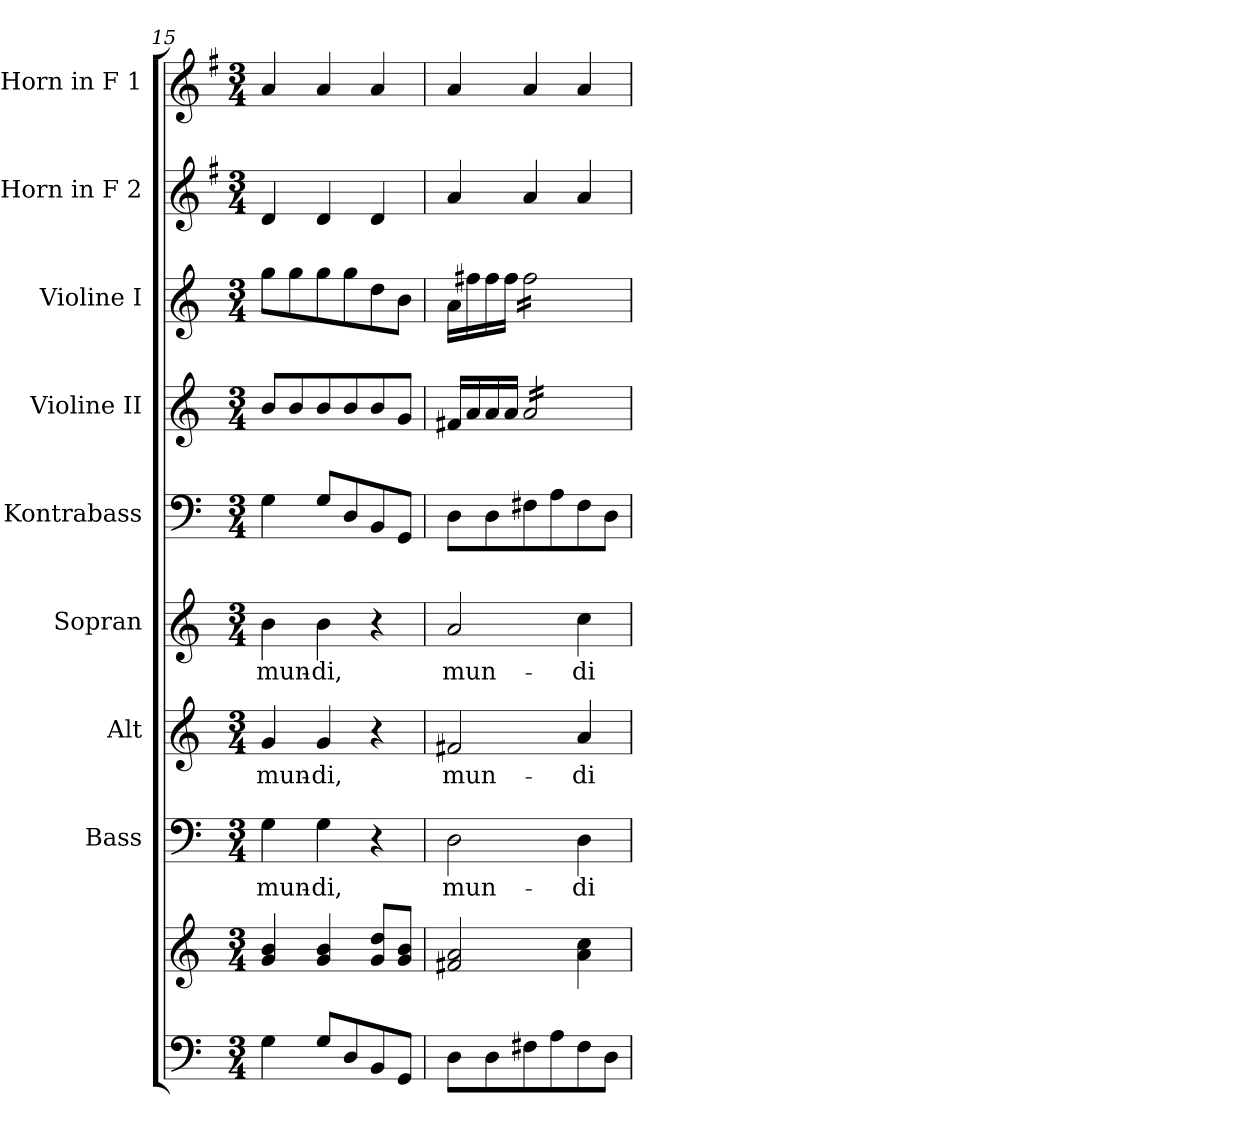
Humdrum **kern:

**kern	**kern	**kern	**text	**kern	**text	**kern	**text	**kern	**kern	**kern	**kern	**kern
*part9	*part9	*part8	*part8	*part7	*part7	*part6	*part6	*part5	*part4	*part3	*part2	*part1
*staff10	*staff9	*staff8	*staff8	*staff7	*staff7	*staff6	*staff6	*staff5	*staff4	*staff3	*staff2	*staff1
*	*	*I"Bass	*	*I"Alt	*	*I"Sopran	*	*I"Kontrabass	*I"Violine II	*I"Violine I	*I"Horn in F 2	*I"Horn in F 1
*	*	*I'B.	*	*I'A.	*	*I'S.	*	*I'Kb.	*I'Vl. II	*I'Vl. I	*I'Hrn. 2	*I'Hrn. 1
*clefF4	*clefG2	*clefF4	*	*clefG2	*	*clefG2	*	*clefF4	*clefG2	*clefG2	*clefG2	*clefG2
*	*	*	*	*	*	*	*	*ITrd7c12	*	*	*ITrd4c7	*ITrd4c7
*k[]	*k[]	*k[]	*	*k[]	*	*k[]	*	*k[]	*k[]	*k[]	*k[]	*k[]
*C:	*C:	*C:	*	*C:	*	*C:	*	*C:	*C:	*C:	*C:	*C:
*M3/4	*M3/4	*M3/4	*	*M3/4	*	*M3/4	*	*M3/4	*M3/4	*M3/4	*M3/4	*M3/4
=15	=15	=15	=15	=15	=15	=15	=15	=15	=15	=15	=15	=15
!	!	!	!LO:LY:b	!	!LO:LY:b	!	!LO:LY:b	!	!	!	!	!
4G\	4g/ 4b/	4G\	mun-	4g/	mun-	4b\	mun-	4GG\	8b/L	8gg\L	4G/	4d/
.	.	.	.	.	.	.	.	.	8b/	8gg\	.	.
!	!	!	!LO:LY:b	!	!LO:LY:b	!	!LO:LY:b	!	!	!	!	!
8G/L	4g/ 4b/	4G\	-di,	4g/	-di,	4b\	-di,	8GG/L	8b/	8gg\	4G/	4d/
8D/	.	.	.	.	.	.	.	8DD/	8b/	8gg\	.	.
8BB/	8g/ 8dd/L	4r	.	4r	.	4r	.	8BBB/	8b/	8dd\	4G/	4d/
8GG/J	8g/ 8b/J	.	.	.	.	.	.	8GGG/J	8g/J	8b\J	.	.
=16	=16	=16	=16	=16	=16	=16	=16	=16	=16	=16	=16	=16
!	!	!	!LO:LY:b	!	!LO:LY:b	!	!LO:LY:b	!	!	!	!	!
8D\L	2f#X/ 2a/	2D\	mun-	2f#X/	mun-	2a/	mun-	8DD\L	16f#X/LL	16a\LL	4d/	4d/
.	.	.	.	.	.	.	.	.	16a/	16ff#X\	.	.
8D\	.	.	.	.	.	.	.	8DD\	16a/	16ff#\	.	.
.	.	.	.	.	.	.	.	.	16a/JJ	16ff#\JJ	.	.
*	*	*	*	*	*	*	*	*	*tremolo	*	*	*
*	*	*	*	*	*	*	*	*	*	*tremolo	*	*
8F#X\	.	.	.	.	.	.	.	8FF#X\	16a/LL	16ff#\LL	4d/	4d/
.	.	.	.	.	.	.	.	.	16a/	16ff#\	.	.
8A\	.	.	.	.	.	.	.	8AA\	16a/	16ff#\	.	.
.	.	.	.	.	.	.	.	.	16a/	16ff#\	.	.
!	!	!	!LO:LY:b	!	!LO:LY:b	!	!LO:LY:b	!	!	!	!	!
8F#\	4a\ 4cc\	4D\	-di	4a/	-di	4cc\	-di	8FF#\	16a/	16ff#\	4d/	4d/
.	.	.	.	.	.	.	.	.	16a/	16ff#\	.	.
8D\J	.	.	.	.	.	.	.	8DD\J	16a/	16ff#\	.	.
.	.	.	.	.	.	.	.	.	16a/JJ	16ff#\JJ	.	.
*	*	*	*	*	*	*	*	*	*	*Xtremolo	*	*
*	*	*	*	*	*	*	*	*	*Xtremolo	*	*	*
=	=	=	=	=	=	=	=	=	=	=	=	=
*-	*-	*-	*-	*-	*-	*-	*-	*-	*-	*-	*-	*-
